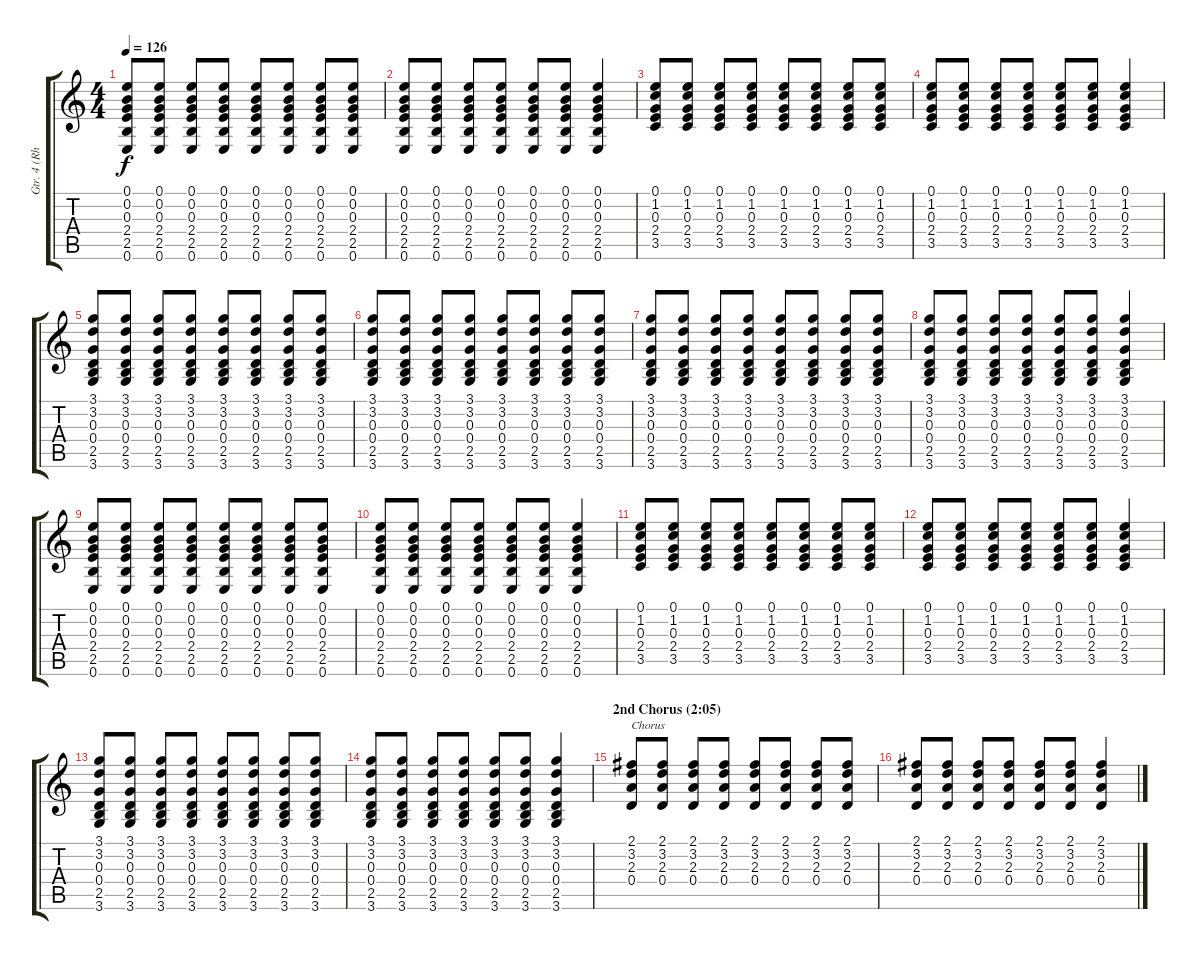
\track ("Gtr. 4 (Rhythm)" "Gtr. 4 (Rh") {instrument acousticguitarsteel}
\staff {score tabs}
\tuning (E4 B3 G3 D3 A2 E2) {hide}
\ts (4 4)
\tempo 126
\clef g2
\ks c
(0.1 0.2 0.3 2.4 2.5 0.6).8{dy f} (0.1 0.2 0.3 2.4 2.5 0.6).8 (0.1 0.2 0.3 2.4 2.5 0.6).8 (0.1 0.2 0.3 2.4 2.5 0.6).8 (0.1 0.2 0.3 2.4 2.5 0.6).8 (0.1 0.2 0.3 2.4 2.5 0.6).8 (0.1 0.2 0.3 2.4 2.5 0.6).8 (0.1 0.2 0.3 2.4 2.5 0.6).8 |
(0.1 0.2 0.3 2.4 2.5 0.6).8 (0.1 0.2 0.3 2.4 2.5 0.6).8 (0.1 0.2 0.3 2.4 2.5 0.6).8 (0.1 0.2 0.3 2.4 2.5 0.6).8 (0.1 0.2 0.3 2.4 2.5 0.6).8 (0.1 0.2 0.3 2.4 2.5 0.6).8 (0.1 0.2 0.3 2.4 2.5 0.6).4 |
(0.1 1.2 0.3 2.4 3.5).8 (0.1 1.2 0.3 2.4 3.5).8 (0.1 1.2 0.3 2.4 3.5).8 (0.1 1.2 0.3 2.4 3.5).8 (0.1 1.2 0.3 2.4 3.5).8 (0.1 1.2 0.3 2.4 3.5).8 (0.1 1.2 0.3 2.4 3.5).8 (0.1 1.2 0.3 2.4 3.5).8 |
(0.1 1.2 0.3 2.4 3.5).8 (0.1 1.2 0.3 2.4 3.5).8 (0.1 1.2 0.3 2.4 3.5).8 (0.1 1.2 0.3 2.4 3.5).8 (0.1 1.2 0.3 2.4 3.5).8 (0.1 1.2 0.3 2.4 3.5).8 (0.1 1.2 0.3 2.4 3.5).4 |
(3.1 3.2 0.3 0.4 2.5 3.6).8 (3.1 3.2 0.3 0.4 2.5 3.6).8 (3.1 3.2 0.3 0.4 2.5 3.6).8 (3.1 3.2 0.3 0.4 2.5 3.6).8 (3.1 3.2 0.3 0.4 2.5 3.6).8 (3.1 3.2 0.3 0.4 2.5 3.6).8 (3.1 3.2 0.3 0.4 2.5 3.6).8 (3.1 3.2 0.3 0.4 2.5 3.6).8 |
(3.1 3.2 0.3 0.4 2.5 3.6).8 (3.1 3.2 0.3 0.4 2.5 3.6).8 (3.1 3.2 0.3 0.4 2.5 3.6).8 (3.1 3.2 0.3 0.4 2.5 3.6).8 (3.1 3.2 0.3 0.4 2.5 3.6).8 (3.1 3.2 0.3 0.4 2.5 3.6).8 (3.1 3.2 0.3 0.4 2.5 3.6).8 (3.1 3.2 0.3 0.4 2.5 3.6).8 |
(3.1 3.2 0.3 0.4 2.5 3.6).8 (3.1 3.2 0.3 0.4 2.5 3.6).8 (3.1 3.2 0.3 0.4 2.5 3.6).8 (3.1 3.2 0.3 0.4 2.5 3.6).8 (3.1 3.2 0.3 0.4 2.5 3.6).8 (3.1 3.2 0.3 0.4 2.5 3.6).8 (3.1 3.2 0.3 0.4 2.5 3.6).8 (3.1 3.2 0.3 0.4 2.5 3.6).8 |
(3.1 3.2 0.3 0.4 2.5 3.6).8 (3.1 3.2 0.3 0.4 2.5 3.6).8 (3.1 3.2 0.3 0.4 2.5 3.6).8 (3.1 3.2 0.3 0.4 2.5 3.6).8 (3.1 3.2 0.3 0.4 2.5 3.6).8 (3.1 3.2 0.3 0.4 2.5 3.6).8 (3.1 3.2 0.3 0.4 2.5 3.6).4 |
(0.1 0.2 0.3 2.4 2.5 0.6).8 (0.1 0.2 0.3 2.4 2.5 0.6).8 (0.1 0.2 0.3 2.4 2.5 0.6).8 (0.1 0.2 0.3 2.4 2.5 0.6).8 (0.1 0.2 0.3 2.4 2.5 0.6).8 (0.1 0.2 0.3 2.4 2.5 0.6).8 (0.1 0.2 0.3 2.4 2.5 0.6).8 (0.1 0.2 0.3 2.4 2.5 0.6).8 |
(0.1 0.2 0.3 2.4 2.5 0.6).8 (0.1 0.2 0.3 2.4 2.5 0.6).8 (0.1 0.2 0.3 2.4 2.5 0.6).8 (0.1 0.2 0.3 2.4 2.5 0.6).8 (0.1 0.2 0.3 2.4 2.5 0.6).8 (0.1 0.2 0.3 2.4 2.5 0.6).8 (0.1 0.2 0.3 2.4 2.5 0.6).4 |
(0.1 1.2 0.3 2.4 3.5).8 (0.1 1.2 0.3 2.4 3.5).8 (0.1 1.2 0.3 2.4 3.5).8 (0.1 1.2 0.3 2.4 3.5).8 (0.1 1.2 0.3 2.4 3.5).8 (0.1 1.2 0.3 2.4 3.5).8 (0.1 1.2 0.3 2.4 3.5).8 (0.1 1.2 0.3 2.4 3.5).8 |
(0.1 1.2 0.3 2.4 3.5).8 (0.1 1.2 0.3 2.4 3.5).8 (0.1 1.2 0.3 2.4 3.5).8 (0.1 1.2 0.3 2.4 3.5).8 (0.1 1.2 0.3 2.4 3.5).8 (0.1 1.2 0.3 2.4 3.5).8 (0.1 1.2 0.3 2.4 3.5).4 |
(3.1 3.2 0.3 0.4 2.5 3.6).8 (3.1 3.2 0.3 0.4 2.5 3.6).8 (3.1 3.2 0.3 0.4 2.5 3.6).8 (3.1 3.2 0.3 0.4 2.5 3.6).8 (3.1 3.2 0.3 0.4 2.5 3.6).8 (3.1 3.2 0.3 0.4 2.5 3.6).8 (3.1 3.2 0.3 0.4 2.5 3.6).8 (3.1 3.2 0.3 0.4 2.5 3.6).8 |
(3.1 3.2 0.3 0.4 2.5 3.6).8 (3.1 3.2 0.3 0.4 2.5 3.6).8 (3.1 3.2 0.3 0.4 2.5 3.6).8 (3.1 3.2 0.3 0.4 2.5 3.6).8 (3.1 3.2 0.3 0.4 2.5 3.6).8 (3.1 3.2 0.3 0.4 2.5 3.6).8 (3.1 3.2 0.3 0.4 2.5 3.6).4 |
\section ("" "2nd Chorus (2:05)")
(2.1 3.2 2.3 0.4).8{txt "Chorus"} (2.1 3.2 2.3 0.4).8 (2.1 3.2 2.3 0.4).8 (2.1 3.2 2.3 0.4).8 (2.1 3.2 2.3 0.4).8 (2.1 3.2 2.3 0.4).8 (2.1 3.2 2.3 0.4).8 (2.1 3.2 2.3 0.4).8 |
(2.1 3.2 2.3 0.4).8 (2.1 3.2 2.3 0.4).8 (2.1 3.2 2.3 0.4).8 (2.1 3.2 2.3 0.4).8 (2.1 3.2 2.3 0.4).8 (2.1 3.2 2.3 0.4).8 (2.1 3.2 2.3 0.4).4
